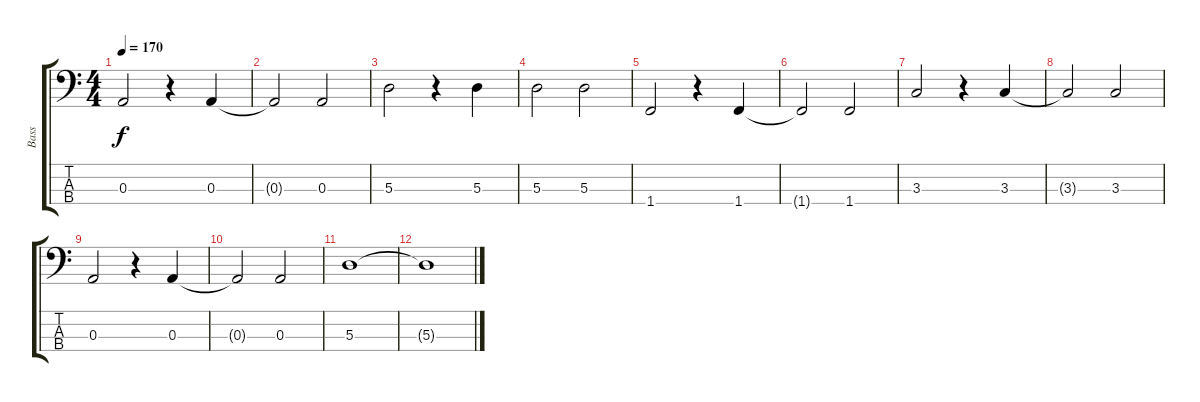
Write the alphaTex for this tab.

\track ("Bass" "Bass") {instrument electricbassfinger}
\staff {score tabs}
\tuning (G2 D2 A1 E1) {hide}
\ts (4 4)
\tempo 170
\clef f4
\ks c
0.3.2{dy f} r.4 0.3.4 |
0.3{t}.2 0.3.2 |
5.3.2 r.4 5.3.4 |
5.3.2 5.3.2 |
1.4.2 r.4 1.4.4 |
1.4{t}.2 1.4.2 |
3.3.2 r.4 3.3.4 |
3.3{t}.2 3.3.2 |
0.3.2 r.4 0.3.4 |
0.3{t}.2 0.3.2 |
5.3.1 |
5.3{t}.1
